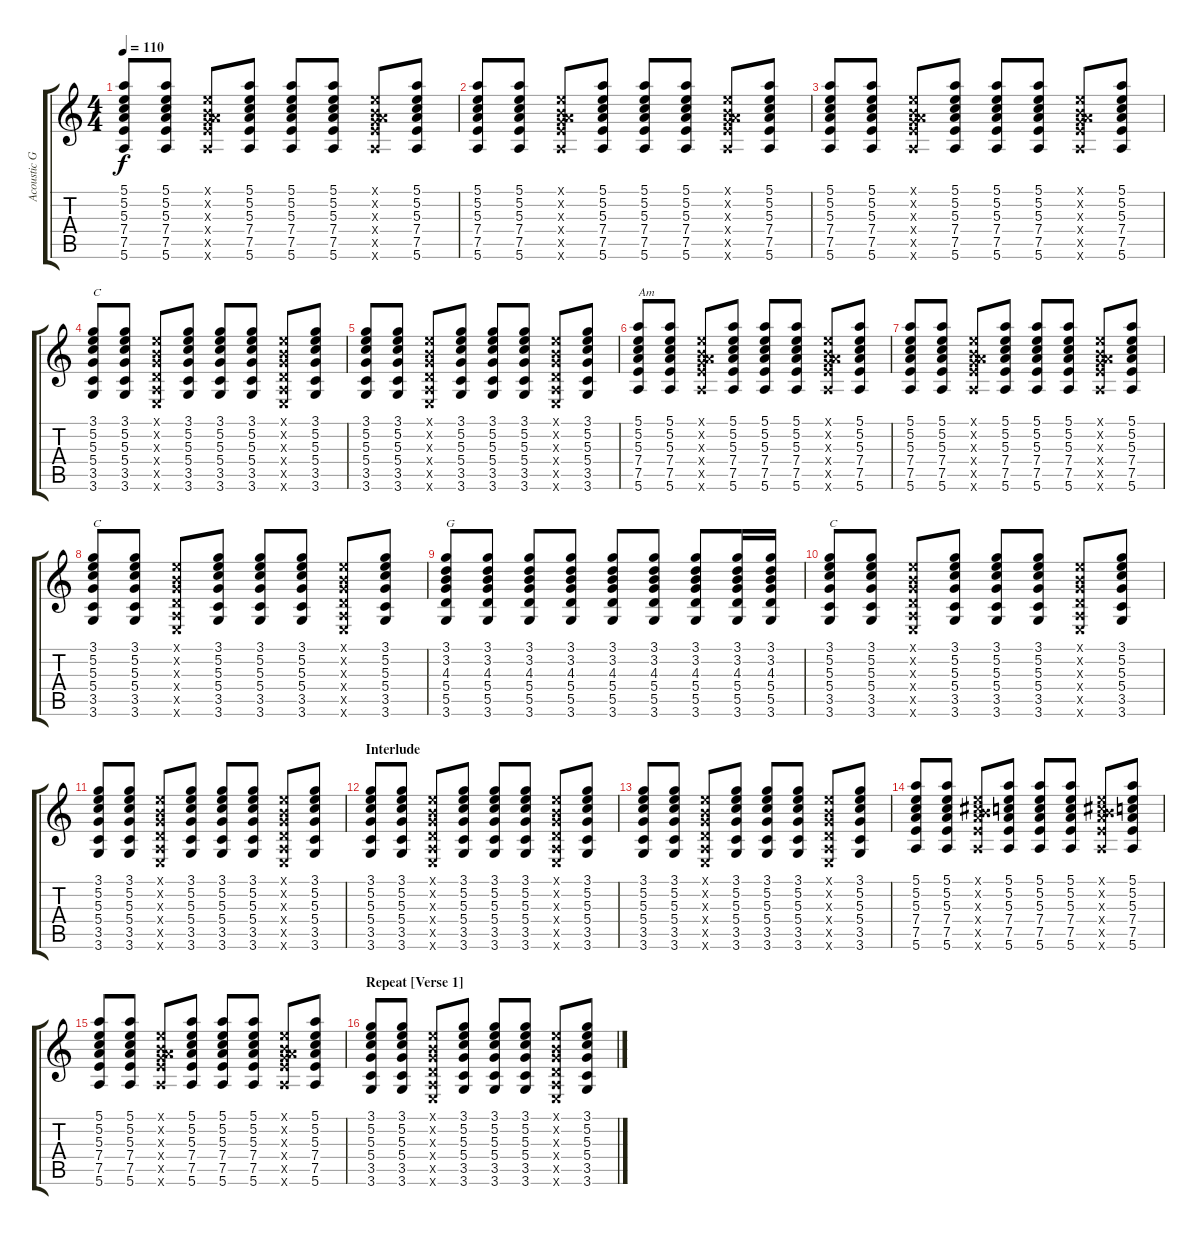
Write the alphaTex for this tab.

\track ("Acoustic Guitar 1" "Acoustic G") {instrument acousticguitarnylon}
\staff {score tabs}
\tuning (E4 B3 G3 D3 A2 E2) {hide}
\ts (4 4)
\tempo 110
\clef g2
\ks c
(5.1 5.2 5.3 7.4 7.5 5.6).8{dy f} (5.1 5.2 5.3 7.4 7.5 5.6).8 (0.1{x} 0.2{x} 0.3{x} 7.4{x} 7.5{x} 5.6{x}).8 (5.1 5.2 5.3 7.4 7.5 5.6).8 (5.1 5.2 5.3 7.4 7.5 5.6).8 (5.1 5.2 5.3 7.4 7.5 5.6).8 (0.1{x} 0.2{x} 0.3{x} 7.4{x} 7.5{x} 5.6{x}).8 (5.1 5.2 5.3 7.4 7.5 5.6).8 |
(5.1 5.2 5.3 7.4 7.5 5.6).8 (5.1 5.2 5.3 7.4 7.5 5.6).8 (0.1{x} 0.2{x} 0.3{x} 7.4{x} 7.5{x} 5.6{x}).8 (5.1 5.2 5.3 7.4 7.5 5.6).8 (5.1 5.2 5.3 7.4 7.5 5.6).8 (5.1 5.2 5.3 7.4 7.5 5.6).8 (0.1{x} 0.2{x} 0.3{x} 7.4{x} 7.5{x} 5.6{x}).8 (5.1 5.2 5.3 7.4 7.5 5.6).8 |
(5.1 5.2 5.3 7.4 7.5 5.6).8 (5.1 5.2 5.3 7.4 7.5 5.6).8 (0.1{x} 0.2{x} 0.3{x} 7.4{x} 7.5{x} 5.6{x}).8 (5.1 5.2 5.3 7.4 7.5 5.6).8 (5.1 5.2 5.3 7.4 7.5 5.6).8 (5.1 5.2 5.3 7.4 7.5 5.6).8 (0.1{x} 0.2{x} 0.3{x} 7.4{x} 7.5{x} 5.6{x}).8 (5.1 5.2 5.3 7.4 7.5 5.6).8 |
(3.1 5.2 5.3 5.4 3.5 3.6).8{txt "C "} (3.1 5.2 5.3 5.4 3.5 3.6).8 (0.1{x} 0.2{x} 0.3{x} 0.4{x} 0.5{x} 0.6{x}).8 (3.1 5.2 5.3 5.4 3.5 3.6).8 (3.1 5.2 5.3 5.4 3.5 3.6).8 (3.1 5.2 5.3 5.4 3.5 3.6).8 (0.1{x} 0.2{x} 0.3{x} 0.4{x} 0.5{x} 0.6{x}).8 (3.1 5.2 5.3 5.4 3.5 3.6).8 |
(3.1 5.2 5.3 5.4 3.5 3.6).8 (3.1 5.2 5.3 5.4 3.5 3.6).8 (0.1{x} 0.2{x} 0.3{x} 0.4{x} 0.5{x} 0.6{x}).8 (3.1 5.2 5.3 5.4 3.5 3.6).8 (3.1 5.2 5.3 5.4 3.5 3.6).8 (3.1 5.2 5.3 5.4 3.5 3.6).8 (0.1{x} 0.2{x} 0.3{x} 0.4{x} 0.5{x} 0.6{x}).8 (3.1 5.2 5.3 5.4 3.5 3.6).8 |
(5.1 5.2 5.3 7.4 7.5 5.6).8{txt "Am"} (5.1 5.2 5.3 7.4 7.5 5.6).8 (0.1{x} 0.2{x} 0.3{x} 7.4{x} 7.5{x} 5.6{x}).8 (5.1 5.2 5.3 7.4 7.5 5.6).8 (5.1 5.2 5.3 7.4 7.5 5.6).8 (5.1 5.2 5.3 7.4 7.5 5.6).8 (0.1{x} 0.2{x} 0.3{x} 7.4{x} 7.5{x} 5.6{x}).8 (5.1 5.2 5.3 7.4 7.5 5.6).8 |
(5.1 5.2 5.3 7.4 7.5 5.6).8 (5.1 5.2 5.3 7.4 7.5 5.6).8 (0.1{x} 0.2{x} 0.3{x} 7.4{x} 7.5{x} 5.6{x}).8 (5.1 5.2 5.3 7.4 7.5 5.6).8 (5.1 5.2 5.3 7.4 7.5 5.6).8 (5.1 5.2 5.3 7.4 7.5 5.6).8 (0.1{x} 0.2{x} 0.3{x} 7.4{x} 7.5{x} 5.6{x}).8 (5.1 5.2 5.3 7.4 7.5 5.6).8 |
(3.1 5.2 5.3 5.4 3.5 3.6).8{txt "C "} (3.1 5.2 5.3 5.4 3.5 3.6).8 (0.1{x} 0.2{x} 0.3{x} 0.4{x} 0.5{x} 0.6{x}).8 (3.1 5.2 5.3 5.4 3.5 3.6).8 (3.1 5.2 5.3 5.4 3.5 3.6).8 (3.1 5.2 5.3 5.4 3.5 3.6).8 (0.1{x} 0.2{x} 0.3{x} 0.4{x} 0.5{x} 0.6{x}).8 (3.1 5.2 5.3 5.4 3.5 3.6).8 |
(3.1 3.2 4.3 5.4 5.5 3.6).8{txt "G"} (3.1 3.2 4.3 5.4 5.5 3.6).8 (3.1 3.2 4.3 5.4 5.5 3.6).8 (3.1 3.2 4.3 5.4 5.5 3.6).8 (3.1 3.2 4.3 5.4 5.5 3.6).8 (3.1 3.2 4.3 5.4 5.5 3.6).8 (3.1 3.2 4.3 5.4 5.5 3.6).8 (3.1 3.2 4.3 5.4 5.5 3.6).16 (3.1 3.2 4.3 5.4 5.5 3.6).16 |
(3.1 5.2 5.3 5.4 3.5 3.6).8{txt "C"} (3.1 5.2 5.3 5.4 3.5 3.6).8 (0.1{x} 0.2{x} 0.3{x} 0.4{x} 0.5{x} 0.6{x}).8 (3.1 5.2 5.3 5.4 3.5 3.6).8 (3.1 5.2 5.3 5.4 3.5 3.6).8 (3.1 5.2 5.3 5.4 3.5 3.6).8 (0.1{x} 0.2{x} 0.3{x} 0.4{x} 0.5{x} 0.6{x}).8 (3.1 5.2 5.3 5.4 3.5 3.6).8 |
(3.1 5.2 5.3 5.4 3.5 3.6).8 (3.1 5.2 5.3 5.4 3.5 3.6).8 (0.1{x} 0.2{x} 0.3{x} 0.4{x} 0.5{x} 0.6{x}).8 (3.1 5.2 5.3 5.4 3.5 3.6).8 (3.1 5.2 5.3 5.4 3.5 3.6).8 (3.1 5.2 5.3 5.4 3.5 3.6).8 (0.1{x} 0.2{x} 0.3{x} 0.4{x} 0.5{x} 0.6{x}).8 (3.1 5.2 5.3 5.4 3.5 3.6).8 |
\section ("" "Interlude")
(3.1 5.2 5.3 5.4 3.5 3.6).8 (3.1 5.2 5.3 5.4 3.5 3.6).8 (0.1{x} 0.2{x} 0.3{x} 0.4{x} 0.5{x} 0.6{x}).8 (3.1 5.2 5.3 5.4 3.5 3.6).8 (3.1 5.2 5.3 5.4 3.5 3.6).8 (3.1 5.2 5.3 5.4 3.5 3.6).8 (0.1{x} 0.2{x} 0.3{x} 0.4{x} 0.5{x} 0.6{x}).8 (3.1 5.2 5.3 5.4 3.5 3.6).8 |
(3.1 5.2 5.3 5.4 3.5 3.6).8 (3.1 5.2 5.3 5.4 3.5 3.6).8 (0.1{x} 0.2{x} 0.3{x} 0.4{x} 0.5{x} 0.6{x}).8 (3.1 5.2 5.3 5.4 3.5 3.6).8 (3.1 5.2 5.3 5.4 3.5 3.6).8 (3.1 5.2 5.3 5.4 3.5 3.6).8 (0.1{x} 0.2{x} 0.3{x} 0.4{x} 0.5{x} 0.6{x}).8 (3.1 5.2 5.3 5.4 3.5 3.6).8 |
(5.1 5.2 5.3 7.4 7.5 5.6).8 (5.1 5.2 5.3 7.4 7.5 5.6).8 (0.1{x} 0.2{x} 6.3{x} 7.4{x} 7.5{x} 5.6{x}).8 (5.1 5.2 5.3 7.4 7.5 5.6).8 (5.1 5.2 5.3 7.4 7.5 5.6).8 (5.1 5.2 5.3 7.4 7.5 5.6).8 (0.1{x} 0.2{x} 6.3{x} 7.4{x} 7.5{x} 5.6{x}).8 (5.1 5.2 5.3 7.4 7.5 5.6).8 |
(5.1 5.2 5.3 7.4 7.5 5.6).8 (5.1 5.2 5.3 7.4 7.5 5.6).8 (0.1{x} 0.2{x} 0.3{x} 7.4{x} 7.5{x} 5.6{x}).8 (5.1 5.2 5.3 7.4 7.5 5.6).8 (5.1 5.2 5.3 7.4 7.5 5.6).8 (5.1 5.2 5.3 7.4 7.5 5.6).8 (0.1{x} 0.2{x} 0.3{x} 7.4{x} 7.5{x} 5.6{x}).8 (5.1 5.2 5.3 7.4 7.5 5.6).8 |
\section ("" "Repeat [Verse 1]")
(3.1 5.2 5.3 5.4 3.5 3.6).8 (3.1 5.2 5.3 5.4 3.5 3.6).8 (0.1{x} 0.2{x} 0.3{x} 0.4{x} 0.5{x} 0.6{x}).8 (3.1 5.2 5.3 5.4 3.5 3.6).8 (3.1 5.2 5.3 5.4 3.5 3.6).8 (3.1 5.2 5.3 5.4 3.5 3.6).8 (0.1{x} 0.2{x} 0.3{x} 0.4{x} 0.5{x} 0.6{x}).8 (3.1 5.2 5.3 5.4 3.5 3.6).8
